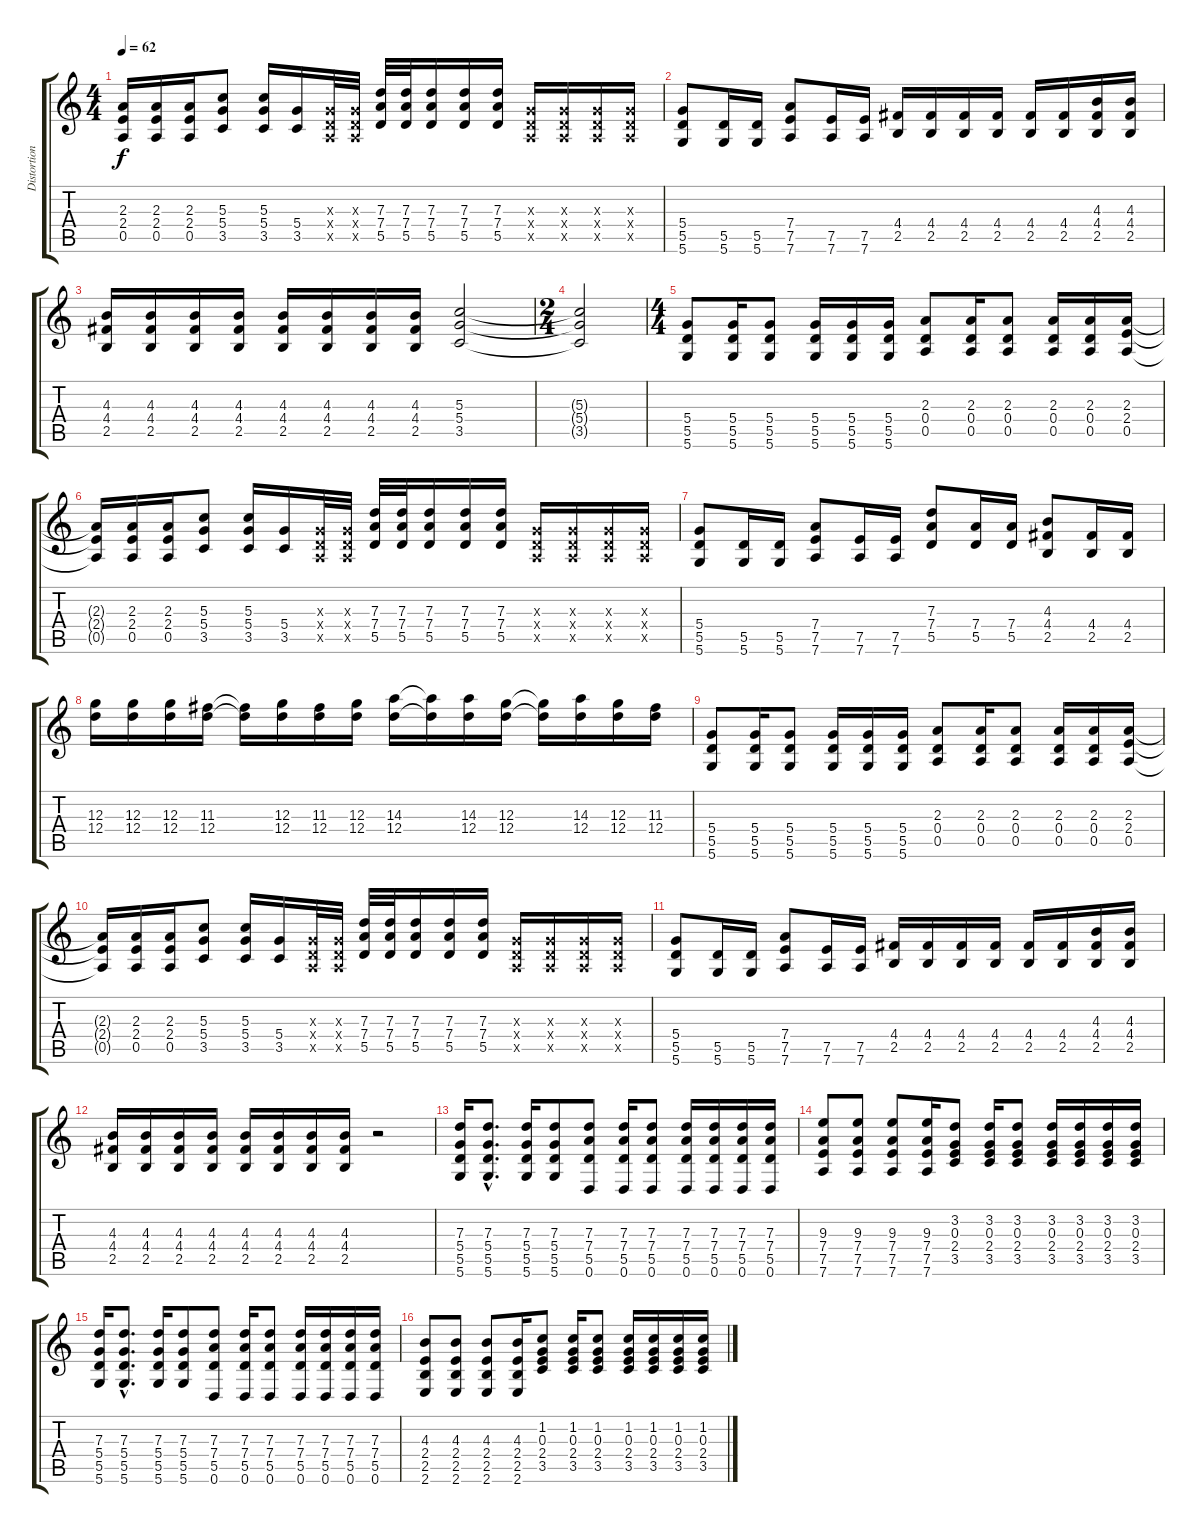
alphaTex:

\track ("Distortion Guitar" "Distortion") {instrument distortionguitar}
\staff {score tabs}
\tuning (E4 B3 G3 D3 A2 D2) {hide}
\ts (4 4)
\tempo 62
\clef g2
\ks c
(2.3{t} 2.4{t} 0.5{t}).16{dy f} (2.3 2.4 0.5).16 (2.3 2.4 0.5).16 (5.3 5.4 3.5).8 (5.3 5.4 3.5).16 (5.4 3.5).16 (0.3{x} 0.4{x} 0.5{x}).32 (0.3{x} 0.4{x} 0.5{x}).32 (7.3 7.4 5.5).32 (7.3 7.4 5.5).32 (7.3 7.4 5.5).16 (7.3 7.4 5.5).16 (7.3 7.4 5.5).16 (0.3{x} 0.4{x} 0.5{x}).16 (0.3{x} 0.4{x} 0.5{x}).16 (0.3{x} 0.4{x} 0.5{x}).16 (0.3{x} 0.4{x} 0.5{x}).16 |
(5.4 5.5 5.6).8 (5.5 5.6).16 (5.5 5.6).16 (7.4 7.5 7.6).8 (7.5 7.6).16 (7.5 7.6).16 (4.4 2.5).16 (4.4 2.5).16 (4.4 2.5).16 (4.4 2.5).16 (4.4 2.5).16 (4.4 2.5).16 (4.3 4.4 2.5).16 (4.3 4.4 2.5).16 |
(4.3 4.4 2.5).16 (4.3 4.4 2.5).16 (4.3 4.4 2.5).16 (4.3 4.4 2.5).16 (4.3 4.4 2.5).16 (4.3 4.4 2.5).16 (4.3 4.4 2.5).16 (4.3 4.4 2.5).16 (5.3 5.4 3.5).2 |
\ts (2 4)
(5.3{t} 5.4{t} 3.5{t}).2 |
\ts (4 4)
(5.4 5.5 5.6).8 (5.4 5.5 5.6).16 (5.4 5.5 5.6).8 (5.4 5.5 5.6).16 (5.4 5.5 5.6).16 (5.4 5.5 5.6).16 (2.3 0.4 0.5).8 (2.3 0.4 0.5).16 (2.3 0.4 0.5).8 (2.3 0.4 0.5).16 (2.3 0.4 0.5).16 (2.3 2.4 0.5).16 |
(2.3{t} 2.4{t} 0.5{t}).16 (2.3 2.4 0.5).16 (2.3 2.4 0.5).16 (5.3 5.4 3.5).8 (5.3 5.4 3.5).16 (5.4 3.5).16 (0.3{x} 0.4{x} 0.5{x}).32 (0.3{x} 0.4{x} 0.5{x}).32 (7.3 7.4 5.5).32 (7.3 7.4 5.5).32 (7.3 7.4 5.5).16 (7.3 7.4 5.5).16 (7.3 7.4 5.5).16 (0.3{x} 0.4{x} 0.5{x}).16 (0.3{x} 0.4{x} 0.5{x}).16 (0.3{x} 0.4{x} 0.5{x}).16 (0.3{x} 0.4{x} 0.5{x}).16 |
(5.4 5.5 5.6).8 (5.5 5.6).16 (5.5 5.6).16 (7.4 7.5 7.6).8 (7.5 7.6).16 (7.5 7.6).16 (7.3 7.4 5.5).8 (7.4 5.5).16 (7.4 5.5).16 (4.3 4.4 2.5).8 (4.4 2.5).16 (4.4 2.5).16 |
(12.3 12.4).16 (12.3 12.4).16 (12.3 12.4).16 (11.3 12.4).16 (11.3{t} 12.4{t}).16 (12.3 12.4).16 (11.3 12.4).16 (12.3 12.4).16 (14.3 12.4).16 (14.3{t} 12.4{t}).16 (14.3 12.4).16 (12.3 12.4).16 (12.3{t} 12.4{t}).16 (14.3 12.4).16 (12.3 12.4).16 (11.3 12.4).16 |
(5.4 5.5 5.6).8 (5.4 5.5 5.6).16 (5.4 5.5 5.6).8 (5.4 5.5 5.6).16 (5.4 5.5 5.6).16 (5.4 5.5 5.6).16 (2.3 0.4 0.5).8 (2.3 0.4 0.5).16 (2.3 0.4 0.5).8 (2.3 0.4 0.5).16 (2.3 0.4 0.5).16 (2.3 2.4 0.5).16 |
(2.3{t} 2.4{t} 0.5{t}).16 (2.3 2.4 0.5).16 (2.3 2.4 0.5).16 (5.3 5.4 3.5).8 (5.3 5.4 3.5).16 (5.4 3.5).16 (0.3{x} 0.4{x} 0.5{x}).32 (0.3{x} 0.4{x} 0.5{x}).32 (7.3 7.4 5.5).32 (7.3 7.4 5.5).32 (7.3 7.4 5.5).16 (7.3 7.4 5.5).16 (7.3 7.4 5.5).16 (0.3{x} 0.4{x} 0.5{x}).16 (0.3{x} 0.4{x} 0.5{x}).16 (0.3{x} 0.4{x} 0.5{x}).16 (0.3{x} 0.4{x} 0.5{x}).16 |
(5.4 5.5 5.6).8 (5.5 5.6).16 (5.5 5.6).16 (7.4 7.5 7.6).8 (7.5 7.6).16 (7.5 7.6).16 (4.4 2.5).16 (4.4 2.5).16 (4.4 2.5).16 (4.4 2.5).16 (4.4 2.5).16 (4.4 2.5).16 (4.3 4.4 2.5).16 (4.3 4.4 2.5).16 |
(4.3 4.4 2.5).16 (4.3 4.4 2.5).16 (4.3 4.4 2.5).16 (4.3 4.4 2.5).16 (4.3 4.4 2.5).16 (4.3 4.4 2.5).16 (4.3 4.4 2.5).16 (4.3 4.4 2.5).16 r.2 |
(7.3 5.4 5.5 5.6).16 (7.3{hac} 5.4{hac} 5.5{hac} 5.6{hac}).8{d} (7.3 5.4 5.5 5.6).16 (7.3 5.4 5.5 5.6).8 (7.3 7.4 5.5 0.6).8 (7.3 7.4 5.5 0.6).16 (7.3 7.4 5.5 0.6).8 (7.3 7.4 5.5 0.6).16 (7.3 7.4 5.5 0.6).16 (7.3 7.4 5.5 0.6).16 (7.3 7.4 5.5 0.6).16 |
(9.3 7.4 7.5 7.6).8 (9.3 7.4 7.5 7.6).8 (9.3 7.4 7.5 7.6).8 (9.3 7.4 7.5 7.6).16 (3.2 0.3 2.4 3.5).8 (3.2 0.3 2.4 3.5).16 (3.2 0.3 2.4 3.5).8 (3.2 0.3 2.4 3.5).16 (3.2 0.3 2.4 3.5).16 (3.2 0.3 2.4 3.5).16 (3.2 0.3 2.4 3.5).16 |
(7.3 5.4 5.5 5.6).16 (7.3{hac} 5.4{hac} 5.5{hac} 5.6{hac}).8{d} (7.3 5.4 5.5 5.6).16 (7.3 5.4 5.5 5.6).8 (7.3 7.4 5.5 0.6).8 (7.3 7.4 5.5 0.6).16 (7.3 7.4 5.5 0.6).8 (7.3 7.4 5.5 0.6).16 (7.3 7.4 5.5 0.6).16 (7.3 7.4 5.5 0.6).16 (7.3 7.4 5.5 0.6).16 |
(4.3 2.4 2.5 2.6).8 (4.3 2.4 2.5 2.6).8 (4.3 2.4 2.5 2.6).8 (4.3 2.4 2.5 2.6).16 (1.2 0.3 2.4 3.5).8 (1.2 0.3 2.4 3.5).16 (1.2 0.3 2.4 3.5).8 (1.2 0.3 2.4 3.5).16 (1.2 0.3 2.4 3.5).16 (1.2 0.3 2.4 3.5).16 (1.2 0.3 2.4 3.5).16
